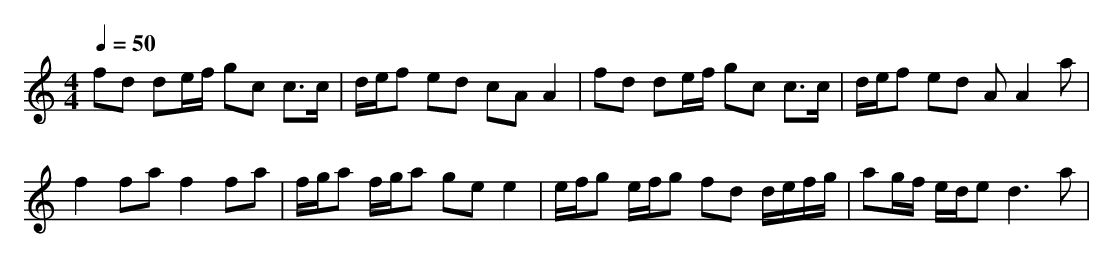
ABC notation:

X:1
T:
M: 4/4
L: 1/8
Q:1/4=50
K:C % 0 sharps
fd de/2f/2 gc c3/2c/2|d/2e/2f ed cA A2|fd de/2f/2 gc c3/2c/2|d/2e/2f ed AA2a|
f2 fa f2 fa|f/2g/2a f/2g/2a ge e2|e/2f/2g e/2f/2g fd d/2e/2f/2g/2|ag/2f/2 e/2d/2e2<d2a|
